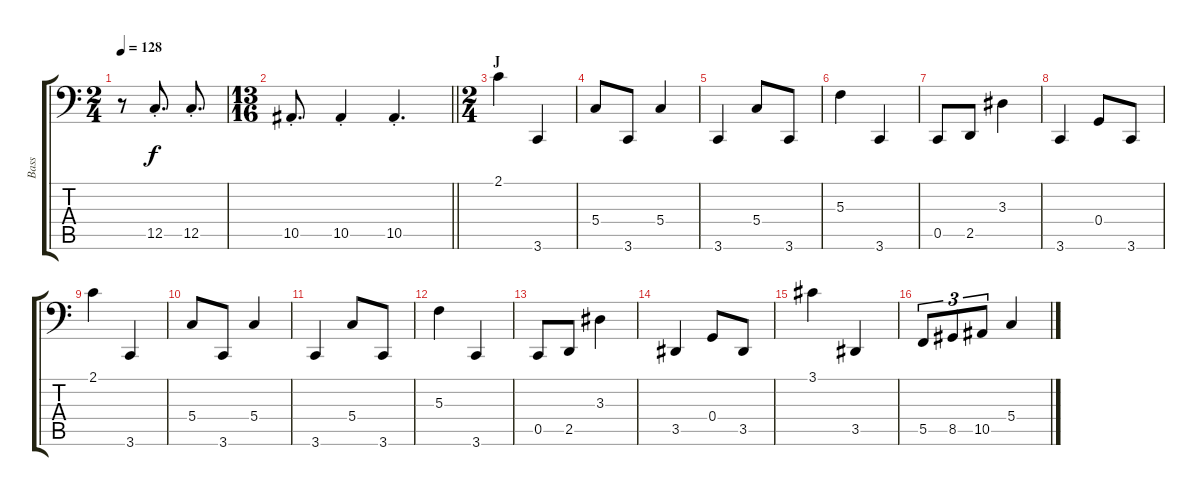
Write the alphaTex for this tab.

\track ("Bass" "Bass") {instrument electricbasspick}
\staff {score tabs}
\tuning (Bb2 F2 C2 G1 C1 A0) {hide}
\ts (2 4)
\tempo 128
\clef f4
\ks c
r.8{dy f} 12.5{st}.8{d} 12.5{st}.8{d} |
\ts (13 16)
\barLineRight lightlight
10.5{st}.8{d} 10.5{st}.4 10.5{st}.4{d} |
\ts (2 4)
\section ("" "J")
2.1.4 3.6.4 |
5.4.8 3.6.8 5.4.4 |
3.6.4 5.4.8 3.6.8 |
5.3.4 3.6.4 |
0.5.8 2.5.8 3.3.4 |
3.6.4 0.4.8 3.6.8 |
2.1.4 3.6.4 |
5.4.8 3.6.8 5.4.4 |
3.6.4 5.4.8 3.6.8 |
5.3.4 3.6.4 |
0.5.8 2.5.8 3.3.4 |
3.5.4 0.4.8 3.5.8 |
3.1.4 3.5.4 |
5.5.8{tu (3 2)} 8.5.8{tu (3 2)} 10.5.8{tu (3 2)} 5.4.4
